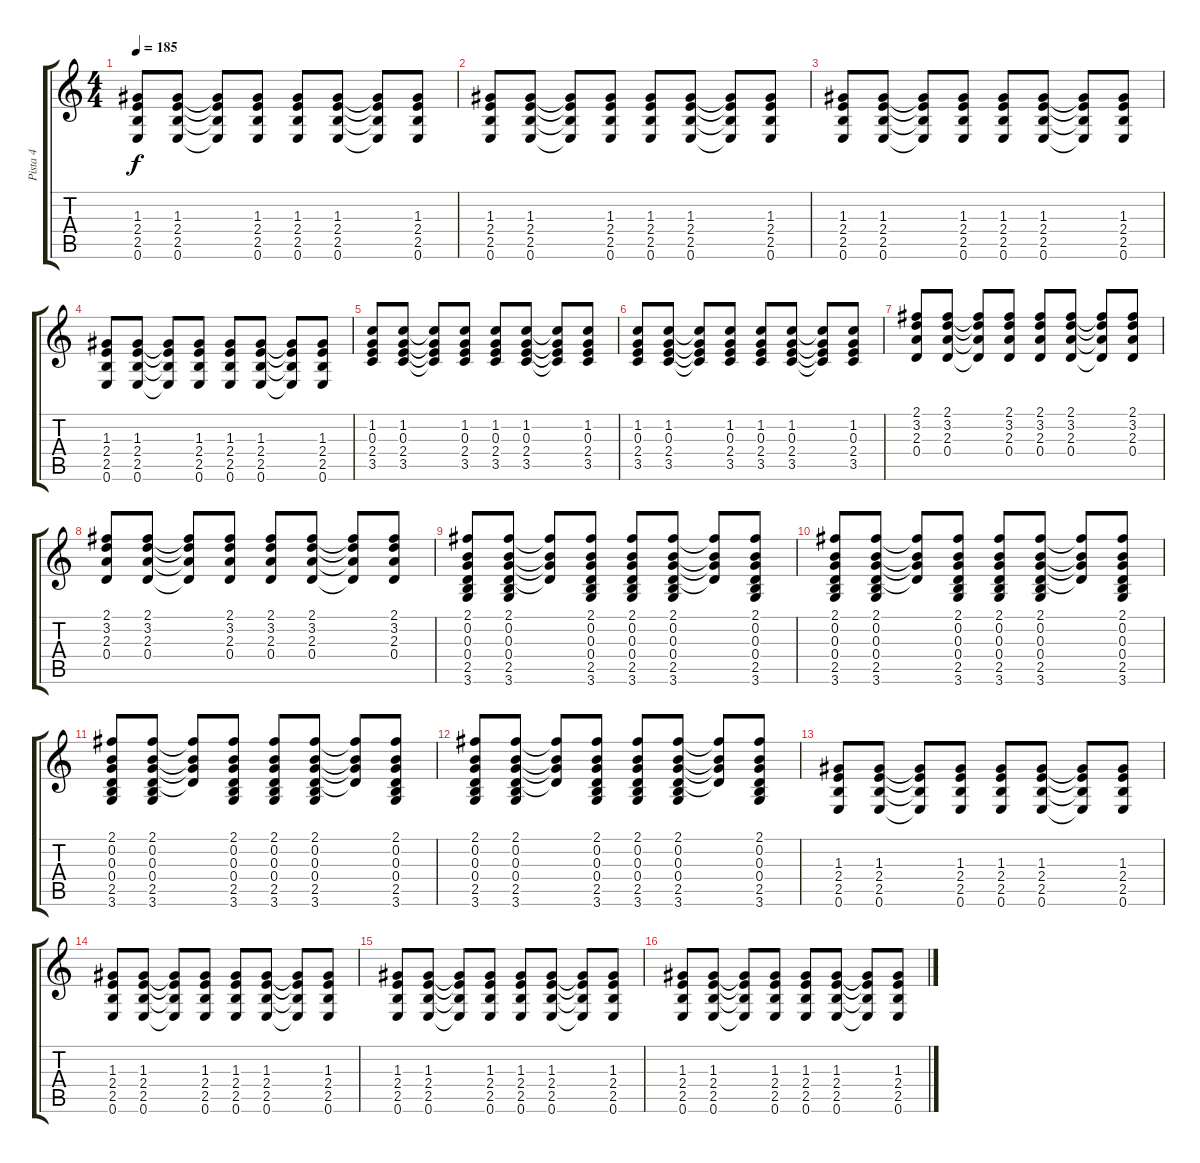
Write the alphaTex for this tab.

\track ("Pista 4" "Pista 4") {instrument distortionguitar}
\staff {score tabs}
\tuning (E4 B3 G3 D3 A2 E2) {hide}
\ts (4 4)
\tempo 185
\clef g2
\ks c
(1.3 2.4 2.5 0.6).8{dy f} (1.3 2.4 2.5 0.6).8 (1.3{t} 2.4{t} 2.5{t} 0.6{t}).8 (1.3 2.4 2.5 0.6).8 (1.3 2.4 2.5 0.6).8 (1.3 2.4 2.5 0.6).8 (1.3{t} 2.4{t} 2.5{t} 0.6{t}).8 (1.3 2.4 2.5 0.6).8 |
(1.3 2.4 2.5 0.6).8 (1.3 2.4 2.5 0.6).8 (1.3{t} 2.4{t} 2.5{t} 0.6{t}).8 (1.3 2.4 2.5 0.6).8 (1.3 2.4 2.5 0.6).8 (1.3 2.4 2.5 0.6).8 (1.3{t} 2.4{t} 2.5{t} 0.6{t}).8 (1.3 2.4 2.5 0.6).8 |
(1.3 2.4 2.5 0.6).8 (1.3 2.4 2.5 0.6).8 (1.3{t} 2.4{t} 2.5{t} 0.6{t}).8 (1.3 2.4 2.5 0.6).8 (1.3 2.4 2.5 0.6).8 (1.3 2.4 2.5 0.6).8 (1.3{t} 2.4{t} 2.5{t} 0.6{t}).8 (1.3 2.4 2.5 0.6).8 |
(1.3 2.4 2.5 0.6).8 (1.3 2.4 2.5 0.6).8 (1.3{t} 2.4{t} 2.5{t} 0.6{t}).8 (1.3 2.4 2.5 0.6).8 (1.3 2.4 2.5 0.6).8 (1.3 2.4 2.5 0.6).8 (1.3{t} 2.4{t} 2.5{t} 0.6{t}).8 (1.3 2.4 2.5 0.6).8 |
(1.2 0.3 2.4 3.5).8 (1.2 0.3 2.4 3.5).8 (1.2{t} 0.3{t} 2.4{t} 3.5{t}).8 (1.2 0.3 2.4 3.5).8 (1.2 0.3 2.4 3.5).8 (1.2 0.3 2.4 3.5).8 (1.2{t} 0.3{t} 2.4{t} 3.5{t}).8 (1.2 0.3 2.4 3.5).8 |
(1.2 0.3 2.4 3.5).8 (1.2 0.3 2.4 3.5).8 (1.2{t} 0.3{t} 2.4{t} 3.5{t}).8 (1.2 0.3 2.4 3.5).8 (1.2 0.3 2.4 3.5).8 (1.2 0.3 2.4 3.5).8 (1.2{t} 0.3{t} 2.4{t} 3.5{t}).8 (1.2 0.3 2.4 3.5).8 |
(2.1 3.2 2.3 0.4).8 (2.1 3.2 2.3 0.4).8 (2.1{t} 3.2{t} 2.3{t} 0.4{t}).8 (2.1 3.2 2.3 0.4).8 (2.1 3.2 2.3 0.4).8 (2.1 3.2 2.3 0.4).8 (2.1{t} 3.2{t} 2.3{t} 0.4{t}).8 (2.1 3.2 2.3 0.4).8 |
(2.1 3.2 2.3 0.4).8 (2.1 3.2 2.3 0.4).8 (2.1{t} 3.2{t} 2.3{t} 0.4{t}).8 (2.1 3.2 2.3 0.4).8 (2.1 3.2 2.3 0.4).8 (2.1 3.2 2.3 0.4).8 (2.1{t} 3.2{t} 2.3{t} 0.4{t}).8 (2.1 3.2 2.3 0.4).8 |
(2.1 0.2 0.3 0.4 2.5 3.6).8 (2.1 0.2 0.3 0.4 2.5 3.6).8 (2.1{t} 0.2{t} 0.3{t} 0.4{t}).8 (2.1 0.2 0.3 0.4 2.5 3.6).8 (2.1 0.2 0.3 0.4 2.5 3.6).8 (2.1 0.2 0.3 0.4 2.5 3.6).8 (2.1{t} 0.2{t} 0.3{t} 0.4{t}).8 (2.1 0.2 0.3 0.4 2.5 3.6).8 |
(2.1 0.2 0.3 0.4 2.5 3.6).8 (2.1 0.2 0.3 0.4 2.5 3.6).8 (2.1{t} 0.2{t} 0.3{t} 0.4{t}).8 (2.1 0.2 0.3 0.4 2.5 3.6).8 (2.1 0.2 0.3 0.4 2.5 3.6).8 (2.1 0.2 0.3 0.4 2.5 3.6).8 (2.1{t} 0.2{t} 0.3{t} 0.4{t}).8 (2.1 0.2 0.3 0.4 2.5 3.6).8 |
(2.1 0.2 0.3 0.4 2.5 3.6).8 (2.1 0.2 0.3 0.4 2.5 3.6).8 (2.1{t} 0.2{t} 0.3{t} 0.4{t}).8 (2.1 0.2 0.3 0.4 2.5 3.6).8 (2.1 0.2 0.3 0.4 2.5 3.6).8 (2.1 0.2 0.3 0.4 2.5 3.6).8 (2.1{t} 0.2{t} 0.3{t} 0.4{t}).8 (2.1 0.2 0.3 0.4 2.5 3.6).8 |
(2.1 0.2 0.3 0.4 2.5 3.6).8 (2.1 0.2 0.3 0.4 2.5 3.6).8 (2.1{t} 0.2{t} 0.3{t} 0.4{t}).8 (2.1 0.2 0.3 0.4 2.5 3.6).8 (2.1 0.2 0.3 0.4 2.5 3.6).8 (2.1 0.2 0.3 0.4 2.5 3.6).8 (2.1{t} 0.2{t} 0.3{t} 0.4{t}).8 (2.1 0.2 0.3 0.4 2.5 3.6).8 |
(1.3 2.4 2.5 0.6).8 (1.3 2.4 2.5 0.6).8 (1.3{t} 2.4{t} 2.5{t} 0.6{t}).8 (1.3 2.4 2.5 0.6).8 (1.3 2.4 2.5 0.6).8 (1.3 2.4 2.5 0.6).8 (1.3{t} 2.4{t} 2.5{t} 0.6{t}).8 (1.3 2.4 2.5 0.6).8 |
(1.3 2.4 2.5 0.6).8 (1.3 2.4 2.5 0.6).8 (1.3{t} 2.4{t} 2.5{t} 0.6{t}).8 (1.3 2.4 2.5 0.6).8 (1.3 2.4 2.5 0.6).8 (1.3 2.4 2.5 0.6).8 (1.3{t} 2.4{t} 2.5{t} 0.6{t}).8 (1.3 2.4 2.5 0.6).8 |
(1.3 2.4 2.5 0.6).8 (1.3 2.4 2.5 0.6).8 (1.3{t} 2.4{t} 2.5{t} 0.6{t}).8 (1.3 2.4 2.5 0.6).8 (1.3 2.4 2.5 0.6).8 (1.3 2.4 2.5 0.6).8 (1.3{t} 2.4{t} 2.5{t} 0.6{t}).8 (1.3 2.4 2.5 0.6).8 |
(1.3 2.4 2.5 0.6).8 (1.3 2.4 2.5 0.6).8 (1.3{t} 2.4{t} 2.5{t} 0.6{t}).8 (1.3 2.4 2.5 0.6).8 (1.3 2.4 2.5 0.6).8 (1.3 2.4 2.5 0.6).8 (1.3{t} 2.4{t} 2.5{t} 0.6{t}).8 (1.3 2.4 2.5 0.6).8
